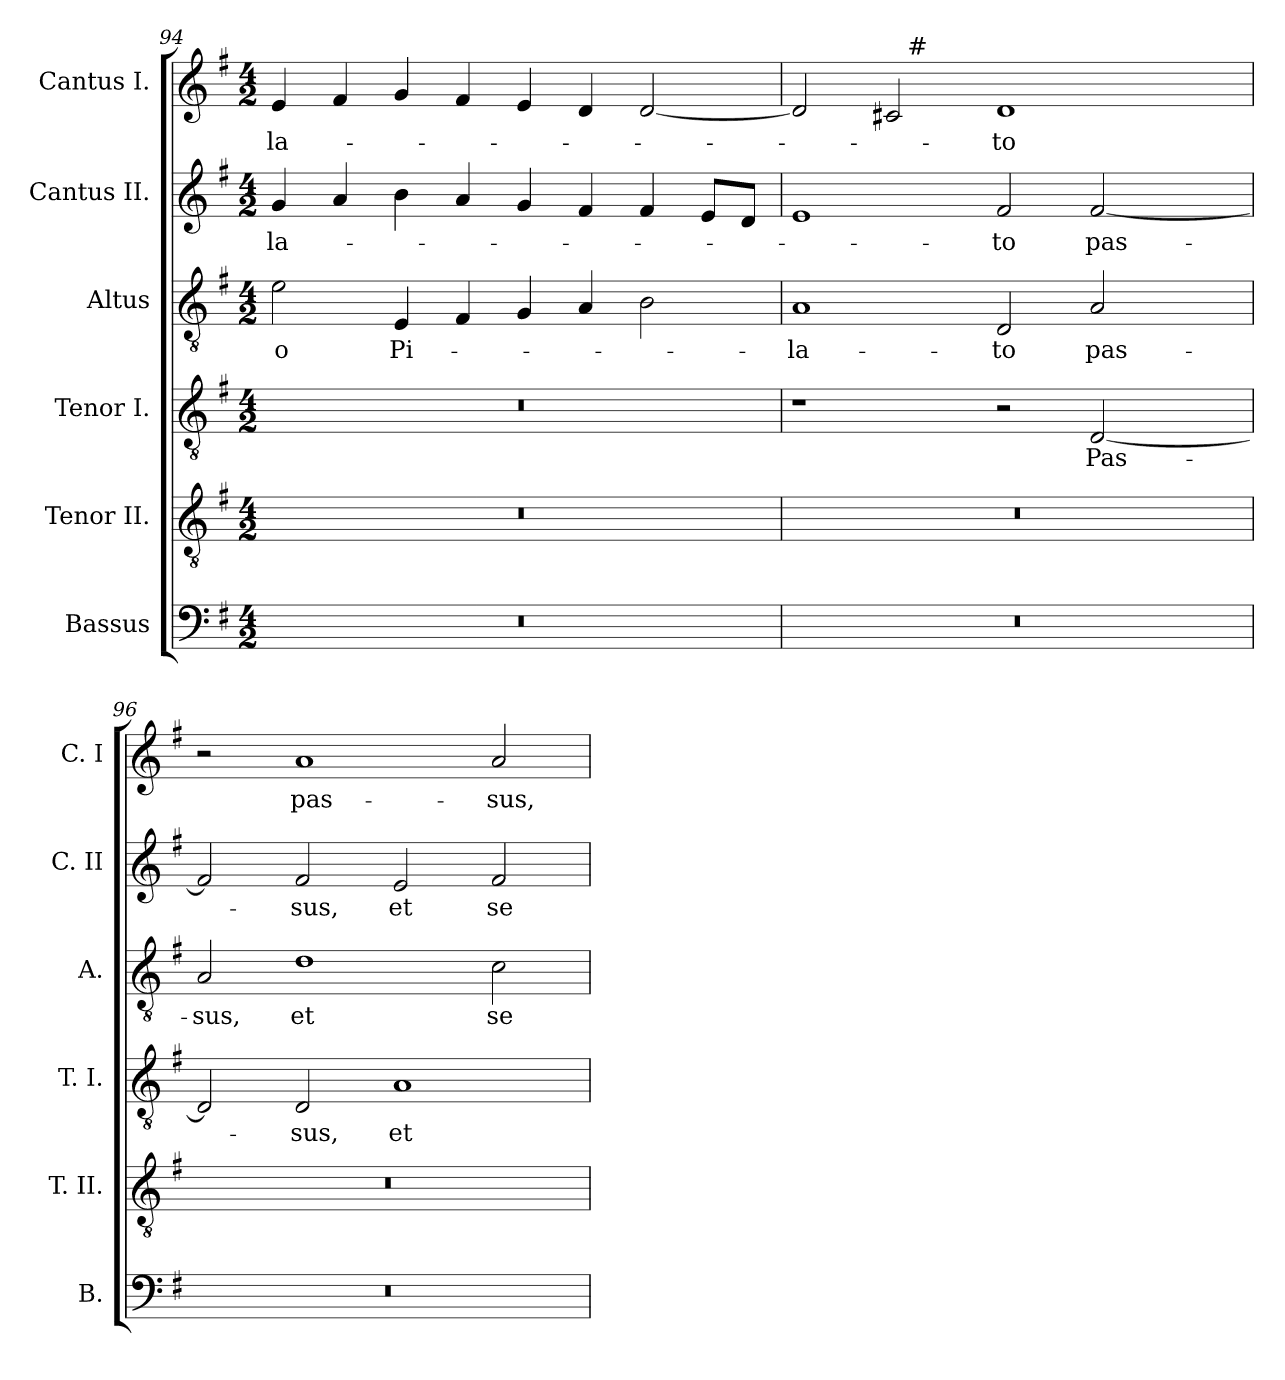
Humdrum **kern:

**kern	**kern	**kern	**text	**kern	**text	**kern	**text	**kern	**text
*part6	*part5	*part4	*part4	*part3	*part3	*part2	*part2	*part1	*part1
*staff6	*staff5	*staff4	*staff4	*staff3	*staff3	*staff2	*staff2	*staff1	*staff1
*I"Bassus	*I"Tenor II.	*I"Tenor I.	*	*I"Altus	*	*I"Cantus II.	*	*I"Cantus I.	*
*I'B.	*I'T. II.	*I'T. I.	*	*I'A.	*	*I'C. II	*	*I'C. I	*
*clefF4	*clefGv2	*clefGv2	*	*clefGv2	*	*clefG2	*	*clefG2	*
*	*ITrd7c12	*ITrd7c12	*	*ITrd7c12	*	*	*	*	*
*k[f#]	*k[f#]	*k[f#]	*	*k[f#]	*	*k[f#]	*	*k[f#]	*
*G:	*G:	*G:	*	*G:	*	*G:	*	*G:	*
*M4/2	*M4/2	*M4/2	*	*M4/2	*	*M4/2	*	*M4/2	*
=94	=94	=94	=94	=94	=94	=94	=94	=94	=94
!LO:N:vis=1	!LO:N:vis=1	!LO:N:vis=1	!	!	!	!	!	!	!
!	!	!	!	!	!LO:LY:b:color=#000000	!	!	!	!
!	!	!	!	!	!	!	!LO:LY:b:color=#000000	!	!
!	!	!	!	!	!	!	!	!	!LO:LY:b:color=#000000
0r	0r	0r	.	2Ei\	-o	4gi/	-la-	4ei/	-la-
.	.	.	.	.	.	4ai/	.	4f#i/	.
!	!	!	!	!	!LO:LY:b:color=#000000	!	!	!	!
.	.	.	.	4EEi/	Pi-	4bi\	.	4gi/	.
.	.	.	.	4FF#i/	.	4ai/	.	4f#i/	.
.	.	.	.	4GGi/	.	4gi/	.	4ei/	.
.	.	.	.	4AAi/	.	4f#i/	.	4di/	.
.	.	.	.	2BBi\	.	4f#i/	.	[2di/	.
.	.	.	.	.	.	8ei/L	.	.	.
.	.	.	.	.	.	8di/J	.	.	.
=95	=95	=95	=95	=95	=95	=95	=95	=95	=95
!LO:N:vis=1	!LO:N:vis=1	!	!	!	!	!	!	!	!
!	!	!	!	!	!LO:LY:b:color=#000000	!	!	!	!
*	*	*	*	*	*	*	*	*^	*
0r	0r	1r	.	1AAi	-la-	1ei	.	2di/]	2ryy	.
.	.	.	.	.	.	.	.	2c#i/	32ryy	.
.	.	.	.	.	.	.	.	.	256ryy	.
!	!	!	!	!	!	!	!	!	!LO:TX:a:t=#	!
.	.	.	.	.	.	.	.	.	1ryy	.
!	!	!	!	!	!LO:LY:b:color=#000000	!	!	!	!	!
!	!	!	!	!	!	!	!LO:LY:b:color=#000000	!	!	!
!	!	!	!	!	!	!	!	!	!	!LO:LY:b:color=#000000
.	.	2r	.	2DDi/	-to	2f#i/	-to	1di	.	-to
!	!	!	!LO:LY:b:color=#000000	!	!	!	!	!	!	!
!	!	!	!	!	!LO:LY:b:color=#000000	!	!	!	!	!
!	!	!	!	!	!	!	!LO:LY:b:color=#000000	!	!	!
.	.	[2DDi/	Pas-	2AAi/	pas-	[2f#i/	pas-	.	.	.
.	.	.	.	.	.	.	.	.	4ryy	.
.	.	.	.	.	.	.	.	.	8ryy	.
.	.	.	.	.	.	.	.	.	16ryy	.
.	.	.	.	.	.	.	.	.	64..ryy	.
=96	=96	=96	=96	=96	=96	=96	=96	=96	=96	=96
!LO:N:vis=1	!LO:N:vis=1	!	!	!	!	!	!	!	!	!
*	*	*	*	*	*	*	*	*v	*v	*
*	*	*	*	*	*	*	*	*^	*
!	!	!	!	!	!LO:LY:b:color=#000000	!	!	!	!	!
*	*	*	*	*	*	*	*	*v	*v	*
0r	0r	2DDi/]	.	2AAi/	-sus,	2f#i/]	.	2r	.
!	!	!	!LO:LY:b:color=#000000	!	!	!	!	!	!
!	!	!	!	!	!LO:LY:b:color=#000000	!	!	!	!
!	!	!	!	!	!	!	!LO:LY:b:color=#000000	!	!
!	!	!	!	!	!	!	!	!	!LO:LY:b:color=#000000
.	.	2DDi/	-sus,	1Di	et	2f#i/	-sus,	1ai	pas-
!	!	!	!LO:LY:b:color=#000000	!	!	!	!	!	!
!	!	!	!	!	!	!	!LO:LY:b:color=#000000	!	!
.	.	1AAi	et	.	.	2ei/	et	.	.
!	!	!	!	!	!LO:LY:b:color=#000000	!	!	!	!
!	!	!	!	!	!	!	!LO:LY:b:color=#000000	!	!
!	!	!	!	!	!	!	!	!	!LO:LY:b:color=#000000
.	.	.	.	2Ci\	se-	2f#i/	se-	2ai/	-sus,
=	=	=	=	=	=	=	=	=	=
*-	*-	*-	*-	*-	*-	*-	*-	*-	*-
